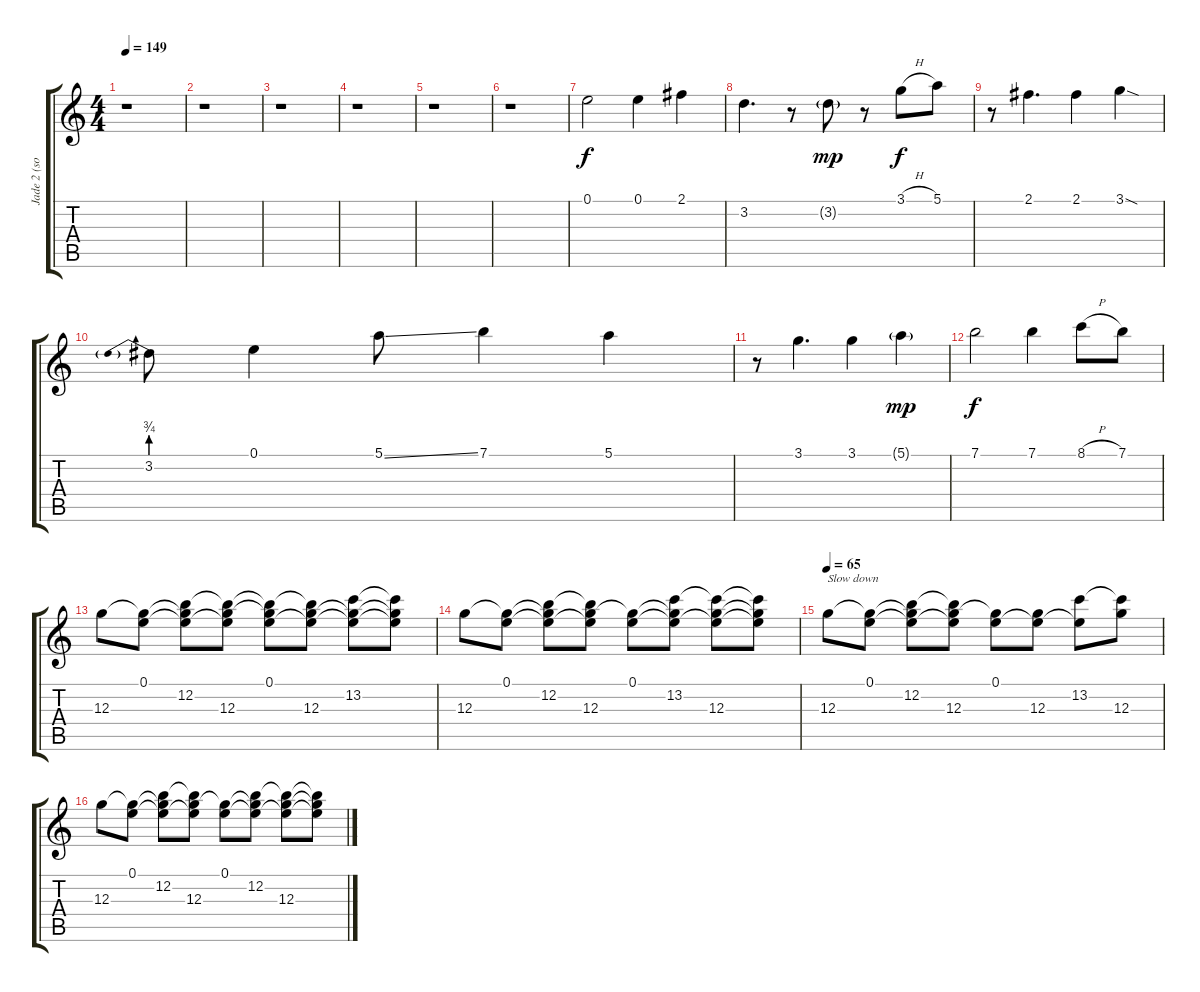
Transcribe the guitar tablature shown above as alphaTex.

\track ("Jade 2 (solo)" "Jade 2 (so") {instrument electricguitarjazz}
\staff {score tabs}
\tuning (E4 B3 G3 D3 A2 E2) {hide}
\ts (4 4)
\tempo 149
\clef g2
\ks c
r.1{dy f} |
r.1 |
r.1 |
r.1 |
r.1 |
r.1 |
0.1.2 0.1.4 2.1.4 |
3.2.4{d} r.8 3.2{g}.8{dy mp} r.8 3.1{h}.8{dy f} 5.1.8 |
r.8 2.1.4{d} 2.1.4 3.1{sod}.4 |
3.2{be (prebend 0 3 60 3)}.8 0.1.4 5.1{ss}.8 7.1.4 5.1.4 |
r.8 3.1.4{d} 3.1.4 5.1{g}.4{dy mp} |
7.1.2{dy f} 7.1.4 8.1{h}.8 7.1.8 |
12.3.8 (0.1 12.3{t}).8 (0.1{t} 12.2 12.3{t}).8 (0.1{t} 12.2{t} 12.3).8 (0.1 12.2{t} 12.3{t}).8 (0.1{t} 12.2{t} 12.3).8 (0.1{t} 13.2 12.3{t}).8 (0.1{t} 13.2{t} 12.3{t}).8 |
12.3.8 (0.1 12.3{t}).8 (0.1{t} 12.2 12.3{t}).8 (0.1{t} 12.2{t} 12.3).8 (0.1 12.3{t}).8 (0.1{t} 13.2 12.3{t}).8 (0.1{t} 13.2{t} 12.3).8 (0.1{t} 13.2{t} 12.3{t}).8 |
\tempo 65
12.3.8{txt "Slow down"} (0.1 12.3{t}).8 (0.1{t} 12.2 12.3{t}).8 (0.1{t} 12.2{t} 12.3).8 (0.1 12.3{t}).8 (0.1{t} 12.3).8 (0.1{t} 13.2).8 (13.2{t} 12.3).8 |
12.3.8 (0.1 12.3{t}).8 (0.1{t} 12.2 12.3{t}).8 (0.1{t} 12.2{t} 12.3).8 (0.1 12.3{t}).8 (0.1{t} 12.2 12.3{t}).8 (0.1{t} 12.2{t} 12.3).8 (0.1{t} 12.2{t} 12.3{t}).8
